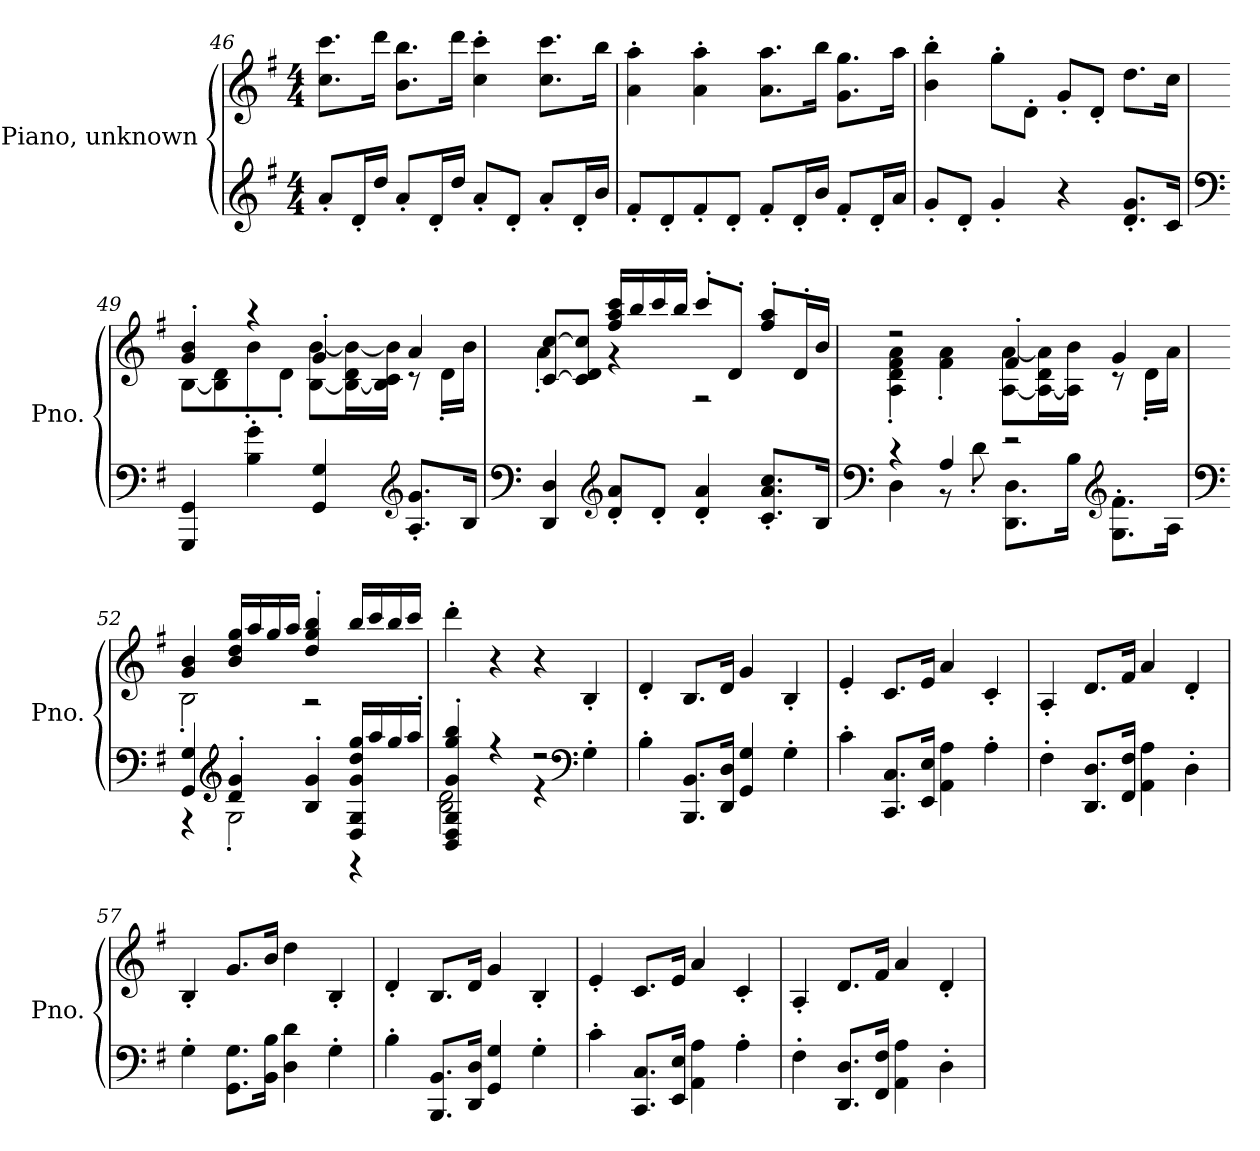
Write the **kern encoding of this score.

**kern	**kern
*part1	*part1
*staff2	*staff1
*I"Piano, unknown	*
*I'Pno.	*
*clefG2	*clefG2
*k[f#]	*k[f#]
*M4/4	*M4/4
=46	=46
8a'/L	8.cc\ 8.ccc\L
16d'/L	.
16dd/JJ	16ddd\Jk
8a'/L	8.b\ 8.bb\L
16d'/L	.
16dd/JJ	16ddd\Jk
8a'/L	4cc\' 4ccc\'
8d'/J	.
8a'/L	8.cc\ 8.ccc\L
16d'/L	.
16b/JJ	16bb\Jk
!!LO:LB:g=z
=47	=47
8f#'/L	4a\' 4aa\'
8d'/	.
8f#'/	4a\' 4aa\'
8d'/J	.
8f#'/L	8.a\ 8.aa\L
16d'/L	.
16b/JJ	16bb\Jk
8f#'/L	8.g\ 8.gg\L
16d'/L	.
16a/JJ	16aa\Jk
=48	=48
8g'/L	4b\' 4bb\'
8d'/J	.
4g'/	8gg'\L
.	8d'\J
4r	8g'/L
.	8d'/J
8.d/' 8.g/'L	8.dd\L
16c/Jk	16cc\Jk
=49	=49
*clefF4	*
*	*^
4GGG/ 4GG/	4g/' 4b/'	[8B\L
.	.	8B\] 8d\
4B\' 4g\'	4r	8b'\
.	.	8d'\J
4GG/ 4G/	4g'/	[8B\ [8b\L
.	.	16B\_ 16d\ 16b\_L
.	.	16B\] 16c\ 16b\]JJ
*clefG2	*	*
8.A/' 8.g/'L	4a/	8r
.	.	16d'\LL
16B/Jk	.	16b\JJ
!!LO:LB:g=z	!!
=50	=50	=50
*clefF4	*	*
4DD/ 4D/	[8c/ [8cc/L	4a'\
.	8c/] 8d/ 8cc/]J	.
*clefG2	*	*
8d/' 8a/'L	16ff#/ 16aa/ 16ccc/LL	4r
.	16bb/	.
8d'/J	16ccc/	.
.	16bb/JJ	.
4d/' 4a/'	8ccc'/L	2r
.	8d'/J	.
8.c/' 8.a/' 8.cc/'L	8ff#/' 8aa/'L	.
.	16d'/L	.
16B/Jk	16b/JJ	.
=51	=51	=51
*clefF4	*	*
*^	*	*
4r	4D\	2r	4A\' 4d\' 4f#\' 4a\'
4A/	8r	.	4f#\' 4a\'
.	8d'\	.	.
2r	8.DD\ 8.D\L	4f#'/	[8A\ [8a\L
.	.	.	16A\_ 16d\ 16a\]L
.	16B\Jk	.	16A\] 16b\JJ
*clefG2	*	*	*
.	8.G\' 8.f#\'L	4g/	8r
.	.	.	16d'\LL
.	16A\Jk	.	16a\JJ
=52	=52	=52	=52
*clefF4	*	*	*
4GG/ 4G/	4r	4g/ 4b/	2B'\
*clefG2	*	*	*
4d/' 4g/'	2G'\	16b/ 16dd/ 16gg/LL	.
.	.	16aa/	.
.	.	16gg/	.
.	.	16aa/JJ	.
4B/' 4g/'	.	4dd/' 4gg/' 4bb/'	2r
16D/ 16G/ 16g/ 16dd/ 16gg/LL	4r	16bb/LL	.
16aa/	.	16ccc/	.
16gg/	.	16bb/	.
16aa'/JJ	.	16ccc/JJ	.
*	*	*v	*v
!!LO:LB:g=z
=53	=53	=53
4BB/' 4D/' 4G/' 4g/' 4gg/' 4bb/'	2B\ 2d\	4ddd'\
4r	.	4r
2r	4r	4r
*clefF4	*	*
.	4G'\	4B'/
*v	*v	*
=54	=54
4B'\	4d'/
8.BBB/ 8.BB/L	8.B/L
16DD/ 16D/Jk	16d/Jk
4GG/ 4G/	4g/
4G'\	4B'/
=55	=55
4c'\	4e'/
8.CC/ 8.C/L	8.c/L
16EE/ 16E/Jk	16e/Jk
4AA\ 4A\	4a/
4A'\	4c'/
=56	=56
4F#'\	4A'/
8.DD/ 8.D/L	8.d/L
16FF#/ 16F#/Jk	16f#/Jk
4AA\ 4A\	4a/
4D'\	4d'/
=57	=57
4G'\	4B'/
8.GG\ 8.G\L	8.g/L
16BB\ 16B\Jk	16b/Jk
4D\ 4d\	4dd\
4G'\	4B'/
=58	=58
4B'\	4d'/
8.BBB/ 8.BB/L	8.B/L
16DD/ 16D/Jk	16d/Jk
4GG/ 4G/	4g/
4G'\	4B'/
!!LO:PB:g=z
=59	=59
4c'\	4e'/
8.CC/ 8.C/L	8.c/L
16EE/ 16E/Jk	16e/Jk
4AA\ 4A\	4a/
4A'\	4c'/
=60	=60
4F#'\	4A'/
8.DD/ 8.D/L	8.d/L
16FF#/ 16F#/Jk	16f#/Jk
4AA\ 4A\	4a/
4D'\	4d'/
=	=
*-	*-
